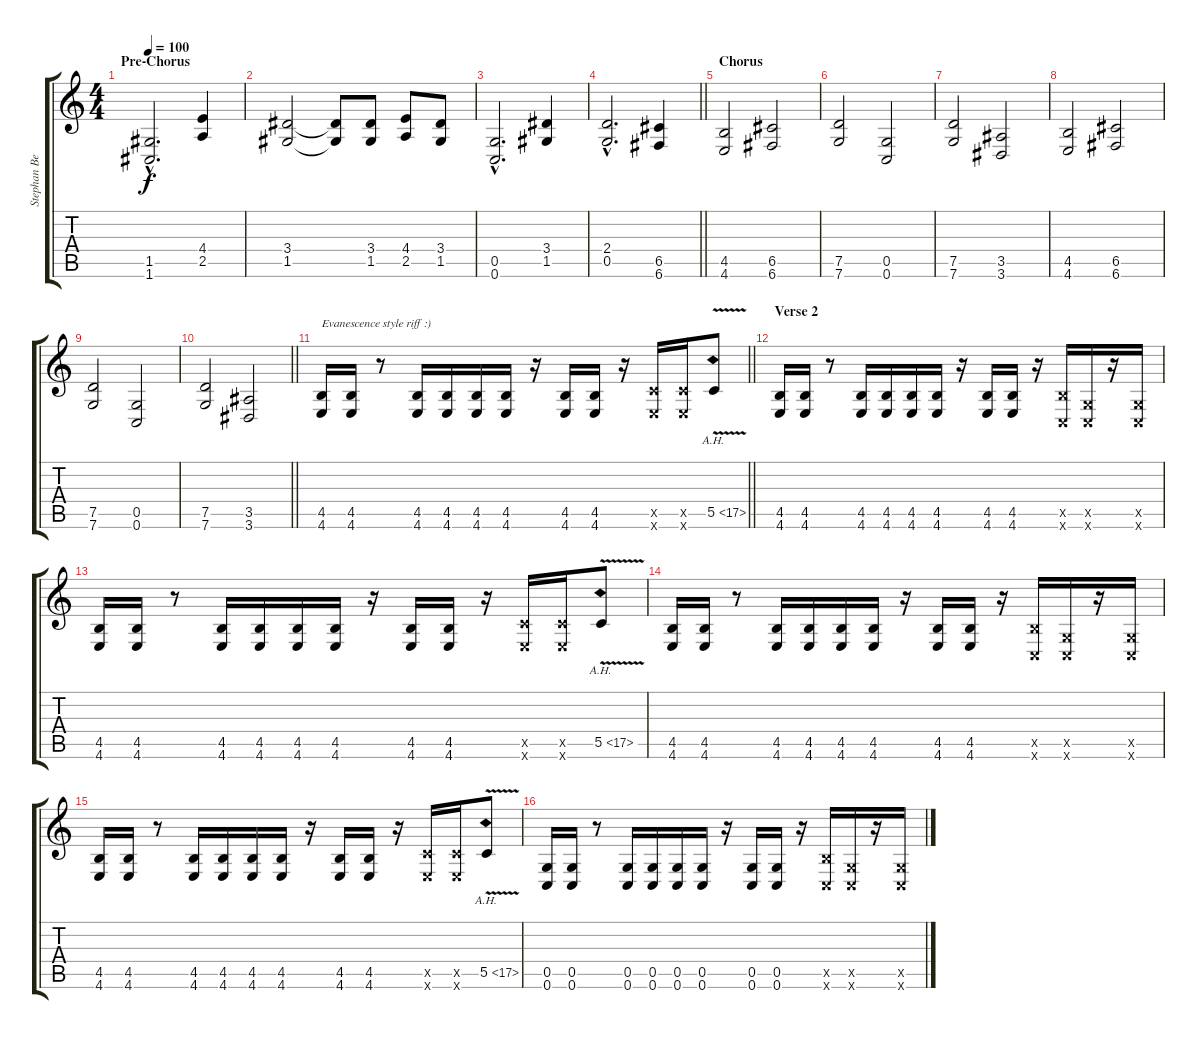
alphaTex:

\track ("Stephan Benfante" "Stephan Be") {instrument distortionguitar}
\staff {score tabs}
\tuning (D4 A3 F3 C3 G2 C2) {hide}
\ts (4 4)
\section ("" "Pre-Chorus")
\tempo 100
\clef g2
\ks c
(1.5{hac} 1.6{hac}).2{d dy f} (4.4 2.5).4 |
(3.4 1.5).2 (3.4{t} 1.5{t}).8 (3.4 1.5).8 (4.4 2.5).8 (3.4 1.5).8 |
(0.5{hac} 0.6{hac}).2{d} (3.4 1.5).4 |
\barLineRight lightlight
(2.4{hac} 0.5{hac}).2{d} (6.5 6.6).4 |
\section ("" "Chorus")
(4.5 4.6).2 (6.5 6.6).2 |
(7.5 7.6).2 (0.5 0.6).2 |
(7.5 7.6).2 (3.5 3.6).2 |
(4.5 4.6).2 (6.5 6.6).2 |
(7.5 7.6).2 (0.5 0.6).2 |
\barLineRight lightlight
(7.5 7.6).2 (3.5 3.6).2 |
\section ("" "")
\barLineRight lightlight
(4.5 4.6).16{txt "Evanescence style riff :)"} (4.5 4.6).16 r.8 (4.5 4.6).16 (4.5 4.6).16 (4.5 4.6).16 (4.5 4.6).16 r.16 (4.5 4.6).16 (4.5 4.6).16 r.16 (5.5{x} 4.6{x}).16 (5.5{x} 4.6{x}).16 5.5{ah 12 v}.8 |
\section ("" "Verse 2")
(4.5 4.6).16 (4.5 4.6).16 r.8 (4.5 4.6).16 (4.5 4.6).16 (4.5 4.6).16 (4.5 4.6).16 r.16 (4.5 4.6).16 (4.5 4.6).16 r.16 (4.5{x} 0.6{x}).16 (0.5{x} 0.6{x}).16 r.16 (0.5{x} 0.6{x}).16 |
(4.5 4.6).16 (4.5 4.6).16 r.8 (4.5 4.6).16 (4.5 4.6).16 (4.5 4.6).16 (4.5 4.6).16 r.16 (4.5 4.6).16 (4.5 4.6).16 r.16 (5.5{x} 4.6{x}).16 (5.5{x} 4.6{x}).16 5.5{ah 12 v}.8 |
(4.5 4.6).16 (4.5 4.6).16 r.8 (4.5 4.6).16 (4.5 4.6).16 (4.5 4.6).16 (4.5 4.6).16 r.16 (4.5 4.6).16 (4.5 4.6).16 r.16 (4.5{x} 0.6{x}).16 (0.5{x} 0.6{x}).16 r.16 (0.5{x} 0.6{x}).16 |
(4.5 4.6).16 (4.5 4.6).16 r.8 (4.5 4.6).16 (4.5 4.6).16 (4.5 4.6).16 (4.5 4.6).16 r.16 (4.5 4.6).16 (4.5 4.6).16 r.16 (5.5{x} 4.6{x}).16 (5.5{x} 4.6{x}).16 5.5{ah 12 v}.8 |
(0.5 0.6).16 (0.5 0.6).16 r.8 (0.5 0.6).16 (0.5 0.6).16 (0.5 0.6).16 (0.5 0.6).16 r.16 (0.5 0.6).16 (0.5 0.6).16 r.16 (4.5{x} 0.6{x}).16 (0.5{x} 0.6{x}).16 r.16 (0.5{x} 0.6{x}).16
